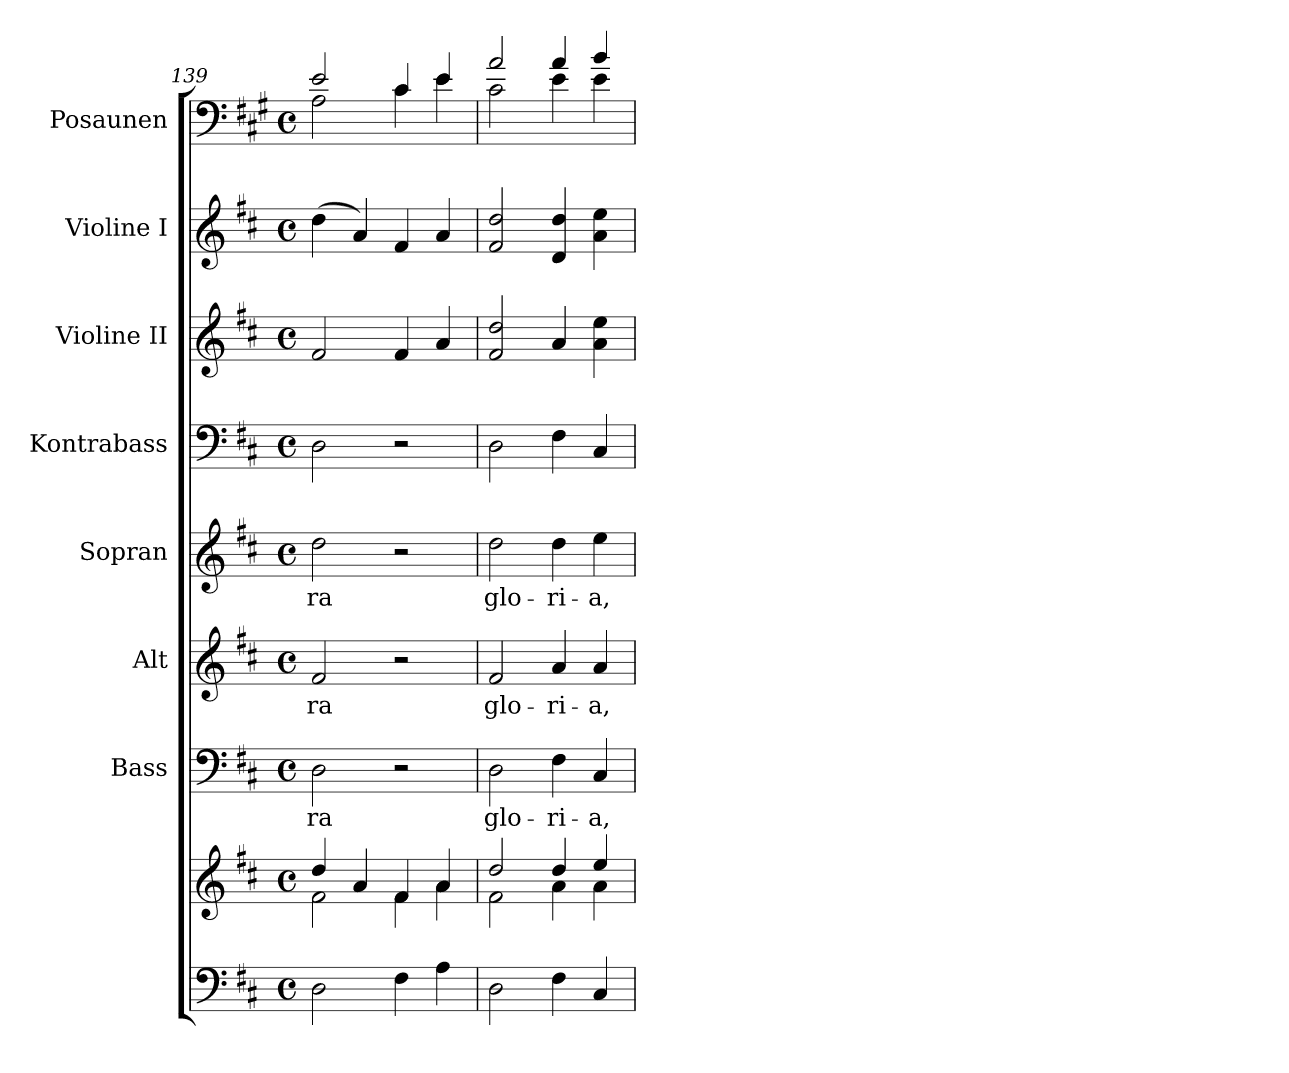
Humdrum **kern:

**kern	**kern	**kern	**text	**kern	**text	**kern	**text	**kern	**kern	**kern	**kern
*part8	*part8	*part7	*part7	*part6	*part6	*part5	*part5	*part4	*part3	*part2	*part1
*staff9	*staff8	*staff7	*staff7	*staff6	*staff6	*staff5	*staff5	*staff4	*staff3	*staff2	*staff1
*	*	*I"Bass	*	*I"Alt	*	*I"Sopran	*	*I"Kontrabass	*I"Violine II	*I"Violine I	*I"Posaunen
*	*	*I'B.	*	*I'A.	*	*I'S.	*	*I'Kb.	*I'Vl. II	*I'Vl. I	*I'Pos.
*clefF4	*clefG2	*clefF4	*	*clefG2	*	*clefG2	*	*clefF4	*clefG2	*clefG2	*clefF4
*	*	*	*	*	*	*	*	*ITrd7c12	*	*	*ITrd4c7
*k[f#c#]	*k[f#c#]	*k[f#c#]	*	*k[f#c#]	*	*k[f#c#]	*	*k[f#c#]	*k[f#c#]	*k[f#c#]	*k[f#c#]
*D:	*D:	*D:	*	*D:	*	*D:	*	*D:	*D:	*D:	*D:
*M4/4	*M4/4	*M4/4	*	*M4/4	*	*M4/4	*	*M4/4	*M4/4	*M4/4	*M4/4
*met(c)	*met(c)	*met(c)	*	*met(c)	*	*met(c)	*	*met(c)	*met(c)	*met(c)	*met(c)
=139	=139	=139	=139	=139	=139	=139	=139	=139	=139	=139	=139
*	*^	*	*	*	*	*	*	*	*	*	*
!	!	!	!	!LO:LY:b	!	!LO:LY:b	!	!LO:LY:b	!	!	!	!
*	*	*	*	*	*	*	*	*	*	*	*	*^
2D\	4dd/	2f#\	2D\	-ra	2f#/	-ra	2dd\	-ra	2DD\	2f#/	(>4dd\	2A/	2D\
.	4a/	.	.	.	.	.	.	.	.	.	4a/)	.	.
4F#\	4f#/	4f#\	2r	.	2r	.	2r	.	2r	4f#/	4f#/	4F#/	4F#\
4A\	4a/	4a\	.	.	.	.	.	.	.	4a/	4a/	4A/	4A\
=140	=140	=140	=140	=140	=140	=140	=140	=140	=140	=140	=140	=140	=140
!	!	!	!	!LO:LY:b	!	!LO:LY:b	!	!LO:LY:b	!	!	!	!	!
2D\	2dd/	2f#\	2D\	glo-	2f#/	glo-	2dd\	glo-	2DD\	2f#/ 2dd/	2f#/ 2dd/	2d/	2F#\
!	!	!	!	!LO:LY:b	!	!LO:LY:b	!	!LO:LY:b	!	!	!	!	!
4F#\	4dd/	4a\	4F#\	-ri-	4a/	-ri-	4dd\	-ri-	4FF#\	4a/	4d/ 4dd/	4d/	4A\
!	!	!	!	!LO:LY:b	!	!LO:LY:b	!	!LO:LY:b	!	!	!	!	!
4C#/	4ee/	4a\	4C#/	-a,	4a/	-a,	4ee\	-a,	4CC#/	4a\ 4ee\	4a\ 4ee\	4e/	4A\
*	*v	*v	*	*	*	*	*	*	*	*	*	*v	*v
=	=	=	=	=	=	=	=	=	=	=	=
*-	*-	*-	*-	*-	*-	*-	*-	*-	*-	*-	*-
